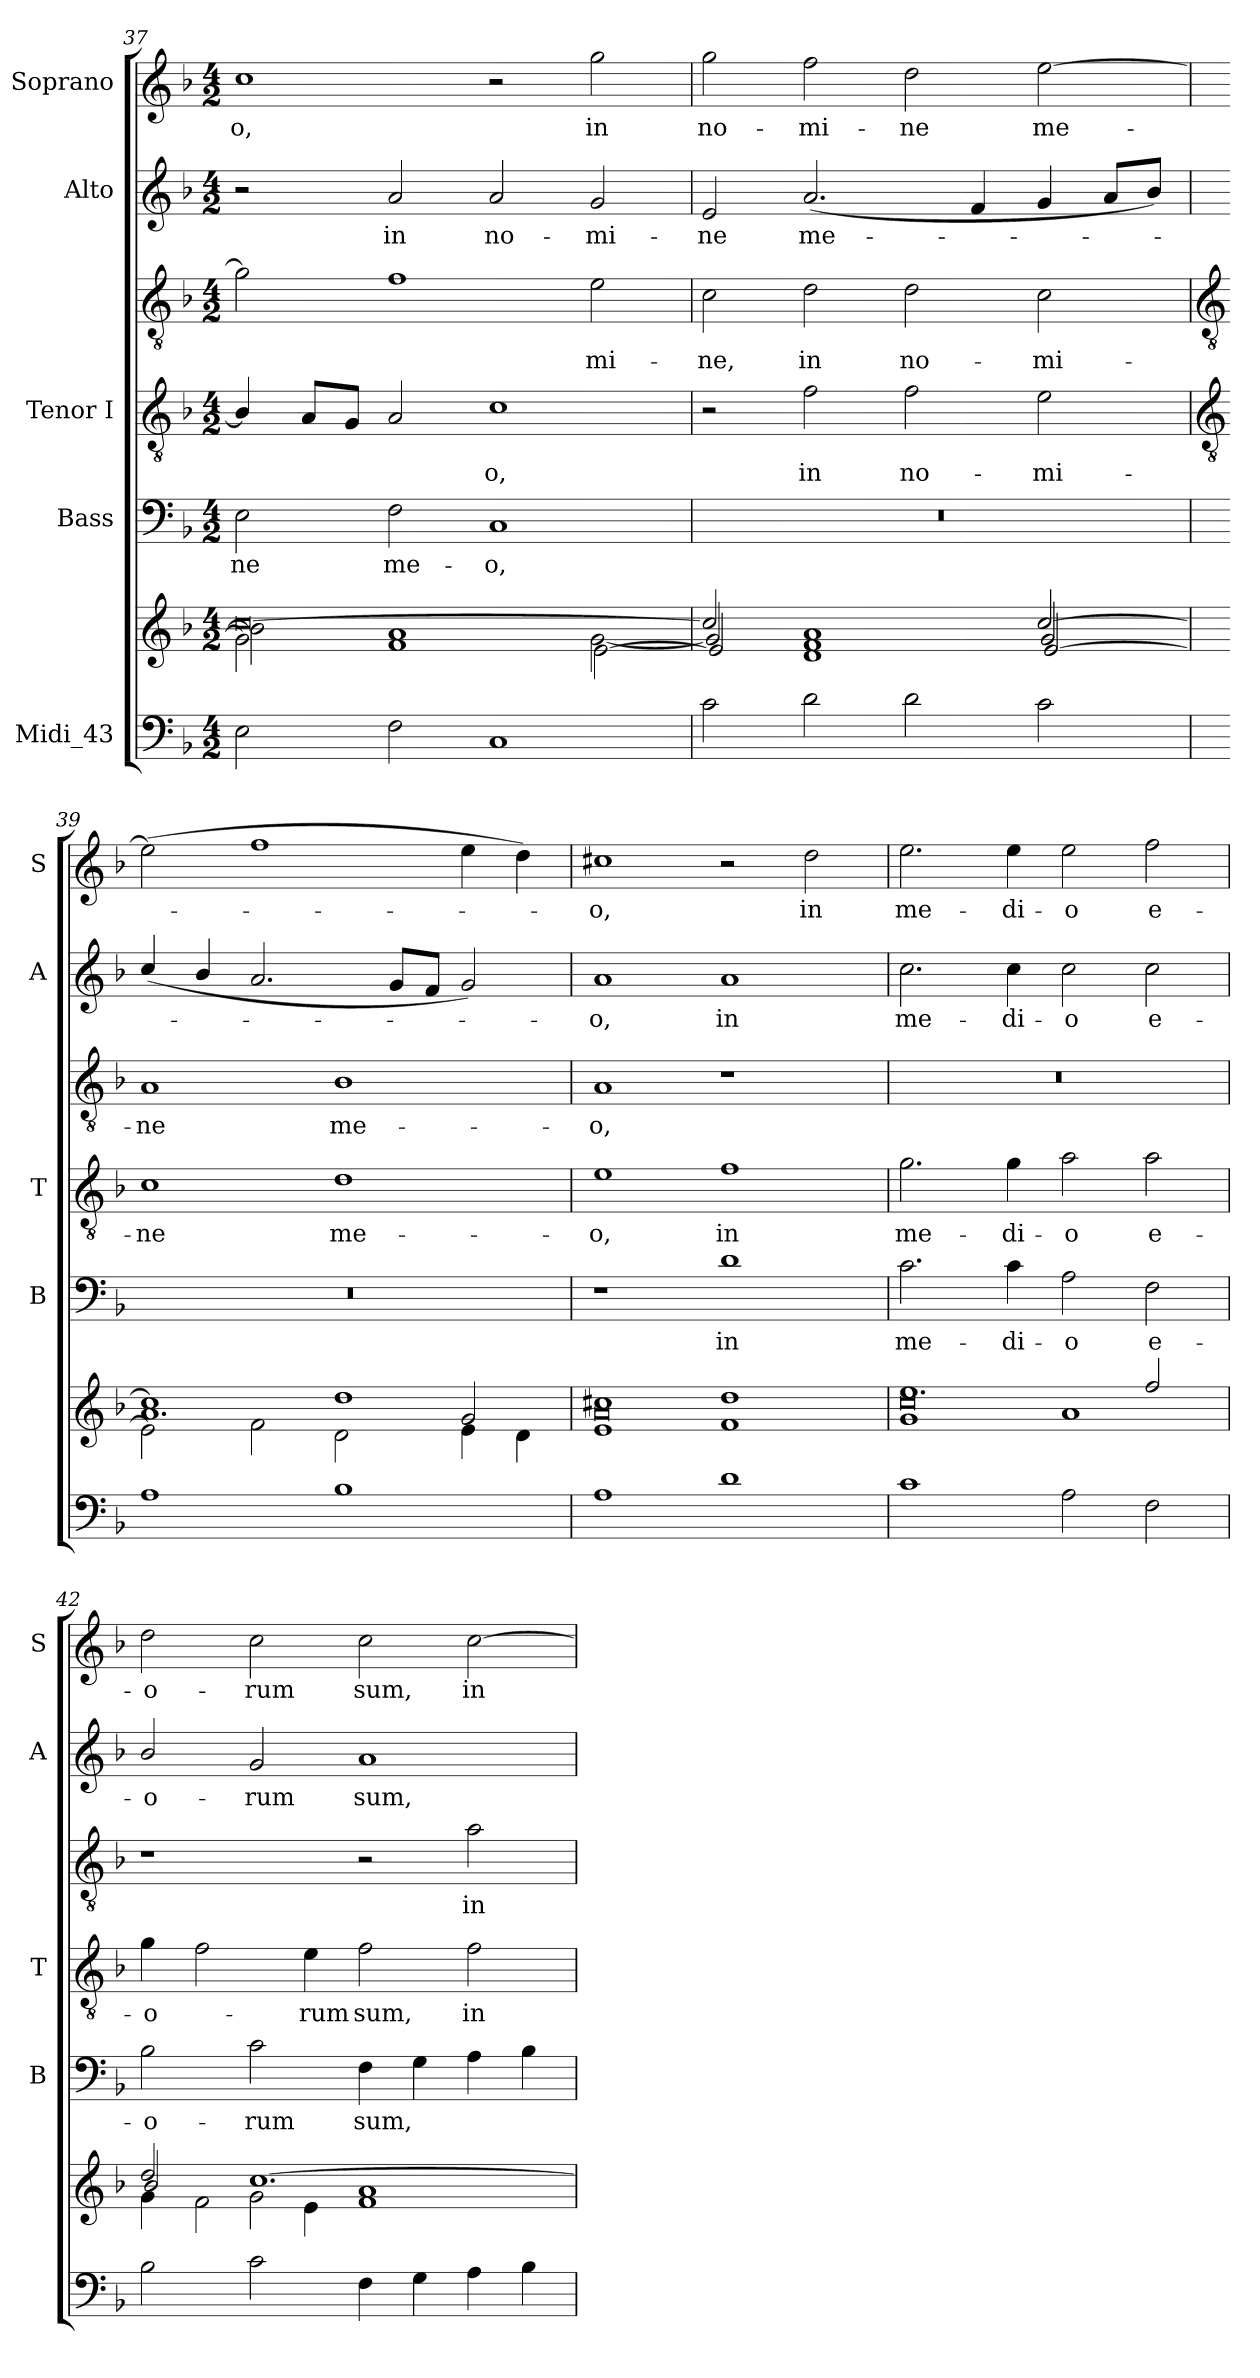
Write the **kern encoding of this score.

**kern	**kern	**kern	**text	**kern	**text	**kern	**text	**kern	**text	**kern	**text
*part5	*part5	*part4	*part4	*part3	*part3	*part3	*part3	*part2	*part2	*part1	*part1
*staff7	*staff6	*staff5	*staff5	*staff4	*staff4	*staff3	*staff3	*staff2	*staff2	*staff1	*staff1
*I"Midi_43	*	*I"Bass	*	*I"Tenor I	*	*	*	*I"Alto	*	*I"Soprano	*
*	*	*I'B	*	*I'T	*	*	*	*I'A	*	*I'S	*
*clefF4	*clefG2	*clefF4	*	*clefGv2	*	*clefGv2	*	*clefG2	*	*clefG2	*
*k[b-]	*k[b-]	*k[b-]	*	*k[b-]	*	*k[b-]	*	*k[b-]	*	*k[b-]	*
*F:	*F:	*F:	*	*F:	*	*F:	*	*F:	*	*F:	*
*M4/2	*M4/2	*M4/2	*	*M4/2	*	*M4/2	*	*M4/2	*	*M4/2	*
=37	=37	=37	=37	=37	=37	=37	=37	=37	=37	=37	=37
*	*^	*	*	*	*	*	*	*	*	*	*
*	*	*^	*	*	*	*	*	*	*	*	*	*
!	!	!	!	!	!LO:LY:b	!	!	!	!	!	!	!	!LO:LY:b
2E	[0cc/	2b-\]	2g\]	2E	-ne	4B-/]	.	2g]	.	2r	.	1cc	-o,
.	.	.	.	.	.	8AL	.	.	.	.	.	.	.
.	.	.	.	.	.	8GJ	.	.	.	.	.	.	.
!	!	!	!	!	!LO:LY:b	!	!	!	!	!	!LO:LY:b	!	!
2F	.	1a\	1f\	2F	me-	2A	.	1f	.	2a	in	.	.
!	!	!	!	!	!LO:LY:b	!	!LO:LY:b	!	!	!	!LO:LY:b	!	!
1C	.	.	.	1C	-o,	1c	-o,	.	.	2a	no-	2r	.
!	!	!	!	!	!	!	!	!	!LO:LY:b	!	!LO:LY:b	!	!LO:LY:b
.	.	[2g\	[2e\	.	.	.	.	2e	mi-	2g	-mi-	2gg	in
=38	=38	=38	=38	=38	=38	=38	=38	=38	=38	=38	=38	=38	=38
!	!	!	!	!	!	!	!	!	!LO:LY:b	!	!LO:LY:b	!	!LO:LY:b
2c	2cc/]	2g/]	2e/]	0r	.	2r	.	2c	ne,	2e	-ne	2gg	no-
!	!	!	!	!	!	!	!LO:LY:b	!	!LO:LY:b	!	!LO:LY:b	!	!LO:LY:b
2d	1a/	1f\	1d\	.	.	2f	-in	2d	in	(<2.a	me-	2ff	-mi-
!	!	!	!	!	!	!	!LO:LY:b	!	!LO:LY:b	!	!	!	!LO:LY:b
2d	.	.	.	.	.	2f	no-	2d	no-	.	.	2dd	-ne
.	.	.	.	.	.	.	.	.	.	4f	.	.	.
!	!	!	!	!	!	!	!LO:LY:b	!	!LO:LY:b	!	!	!	!LO:LY:b
2c	[2cc/	2g/	[2e/	.	.	2e	-mi-	2c	-mi-	4g	.	[2ee	me-
.	.	.	.	.	.	.	.	.	.	8aL	.	.	.
.	.	.	.	.	.	.	.	.	.	8b-J)	.	.	.
!!LO:LB:g=z
=39	=39	=39	=39	=39	=39	=39	=39	=39	=39	=39	=39	=39	=39
*	*	*	*	*	*	*clefGv2	*	*clefGv2	*	*	*	*	*
!	!	!	!	!	!	!	!LO:LY:b	!	!LO:LY:b	!	!	!	!
1A	1cc/]	1.a\	2e\]	0r	.	1c	-ne	1A	-ne	(<4cc/	.	(>2ee]	.
.	.	.	.	.	.	.	.	.	.	4b-/	.	.	.
.	.	.	2f\	.	.	.	.	.	.	2.a	.	1ff	.
!	!	!	!	!	!	!	!LO:LY:b	!	!LO:LY:b	!	!	!	!
1B-	1dd/	.	2d\	.	.	1d	me-	1B-/	me-	.	.	.	.
.	.	.	.	.	.	.	.	.	.	8gL	.	.	.
.	.	.	.	.	.	.	.	.	.	8fJ	.	.	.
.	.	2g/	4e\	.	.	.	.	.	.	2g)	.	4ee	.
.	.	.	4d\	.	.	.	.	.	.	.	.	4dd)	.
=40	=40	=40	=40	=40	=40	=40	=40	=40	=40	=40	=40	=40	=40
!	!	!	!	!	!	!	!LO:LY:b	!	!LO:LY:b	!	!LO:LY:b	!	!LO:LY:b
1A	1cc#X/	0a\	1e\	1r	.	1e	o,	1A	-o,	1a	o,	1cc#X	o,
!	!	!	!	!	!LO:LY:b	!	!LO:LY:b	!	!	!	!LO:LY:b	!	!
1d	1dd/	.	1f\	1d	in	1f	in	1r	.	1a	in	2r	.
!	!	!	!	!	!	!	!	!	!	!	!	!	!LO:LY:b
.	.	.	.	.	.	.	.	.	.	.	.	2dd	in
=41	=41	=41	=41	=41	=41	=41	=41	=41	=41	=41	=41	=41	=41
!	!	!	!	!	!LO:LY:b	!	!LO:LY:b	!	!	!	!LO:LY:b	!	!LO:LY:b
1c	1.ee/	0cc\	1g\	2.c	me-	2.g	me-	0r	.	2.cc	me-	2.ee	me-
!	!	!	!	!	!LO:LY:b	!	!LO:LY:b	!	!	!	!LO:LY:b	!	!LO:LY:b
.	.	.	.	4c	-di-	4g	-di-	.	.	4cc	-di-	4ee	-di-
!	!	!	!	!	!LO:LY:b	!	!LO:LY:b	!	!	!	!LO:LY:b	!	!LO:LY:b
2A	.	.	1a\	2A	-o	2a	-o	.	.	2cc	-o	2ee	-o
!	!	!	!	!	!LO:LY:b	!	!LO:LY:b	!	!	!	!LO:LY:b	!	!LO:LY:b
2F	2ff/	.	.	2F	e-	2a	e-	.	.	2cc	e-	2ff	e-
=42	=42	=42	=42	=42	=42	=42	=42	=42	=42	=42	=42	=42	=42
!	!	!	!	!	!LO:LY:b	!	!LO:LY:b	!	!	!	!LO:LY:b	!	!LO:LY:b
2B-	2dd/	2b-/	4g\	2B-	-o-	4g	o-	1r	.	2b-/	-o-	2dd	-o-
.	.	.	2f\	.	.	2f	.	.	.	.	.	.	.
!	!	!	!	!	!LO:LY:b	!	!	!	!	!	!LO:LY:b	!	!LO:LY:b
2c	[1.cc/	2g\	.	2c	-rum	.	.	.	.	2g	-rum	2cc	-rum
!	!	!	!	!	!	!	!LO:LY:b	!	!	!	!	!	!
.	.	.	4e\	.	.	4e	rum	.	.	.	.	.	.
!	!	!	!	!	!LO:LY:b	!	!LO:LY:b	!	!	!	!LO:LY:b	!	!LO:LY:b
4F	.	1a\	1f\	4F	sum,	2f	sum,	2r	.	1a	sum,	2cc	sum,
4G	.	.	.	4G	.	.	.	.	.	.	.	.	.
!	!	!	!	!	!	!	!LO:LY:b	!	!LO:LY:b	!	!	!	!LO:LY:b
4A	.	.	.	4A	.	2f	in	2a	-in	.	.	[2cc	in
4B-	.	.	.	4B-	.	.	.	.	.	.	.	.	.
*	*v	*v	*v	*	*	*	*	*	*	*	*	*	*
=	=	=	=	=	=	=	=	=	=	=	=
*-	*-	*-	*-	*-	*-	*-	*-	*-	*-	*-	*-
